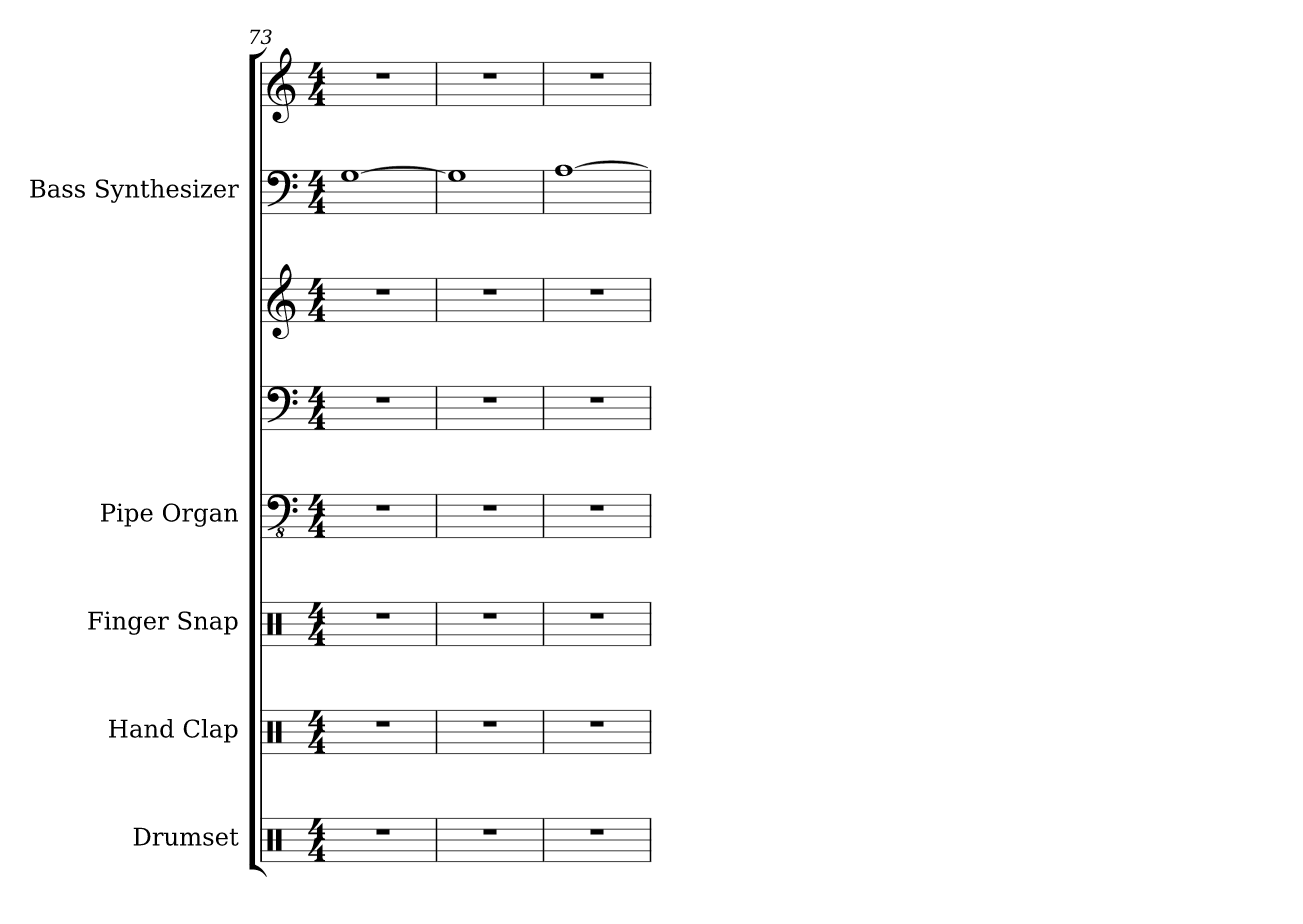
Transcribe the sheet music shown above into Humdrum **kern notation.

**kern	**kern	**kern	**kern	**kern	**kern	**kern	**kern
*part5	*part4	*part3	*part2	*part2	*part2	*part1	*part1
*staff8	*staff7	*staff6	*staff5	*staff4	*staff3	*staff2	*staff1
*I"Drumset	*I"Hand Clap	*I"Finger Snap	*I"Pipe Organ	*	*	*I"Bass Synthesizer	*
*I'D. Set	*I'Hd. Clp.	*I'Fi. Sna.	*I'Org.	*	*	*I'Synth.	*
*clefX	*clefX	*clefX	*clefFv4	*clefF4	*clefG2	*clefF4	*clefG2
*	*	*	*ITrd7c12	*ITrd7c12	*ITrd7c12	*	*
*k[]	*k[]	*k[]	*k[]	*k[]	*k[]	*k[]	*k[]
*M4/4	*M4/4	*M4/4	*M4/4	*M4/4	*M4/4	*M4/4	*M4/4
=73	=73	=73	=73	=73	=73	=73	=73
1r	1r	1r	1r	1r	1r	[1G	1r
=74	=74	=74	=74	=74	=74	=74	=74
1r	1r	1r	1r	1r	1r	1G]	1r
=75	=75	=75	=75	=75	=75	=75	=75
1r	1r	1r	1r	1r	1r	[1A	1r
=	=	=	=	=	=	=	=
*-	*-	*-	*-	*-	*-	*-	*-
